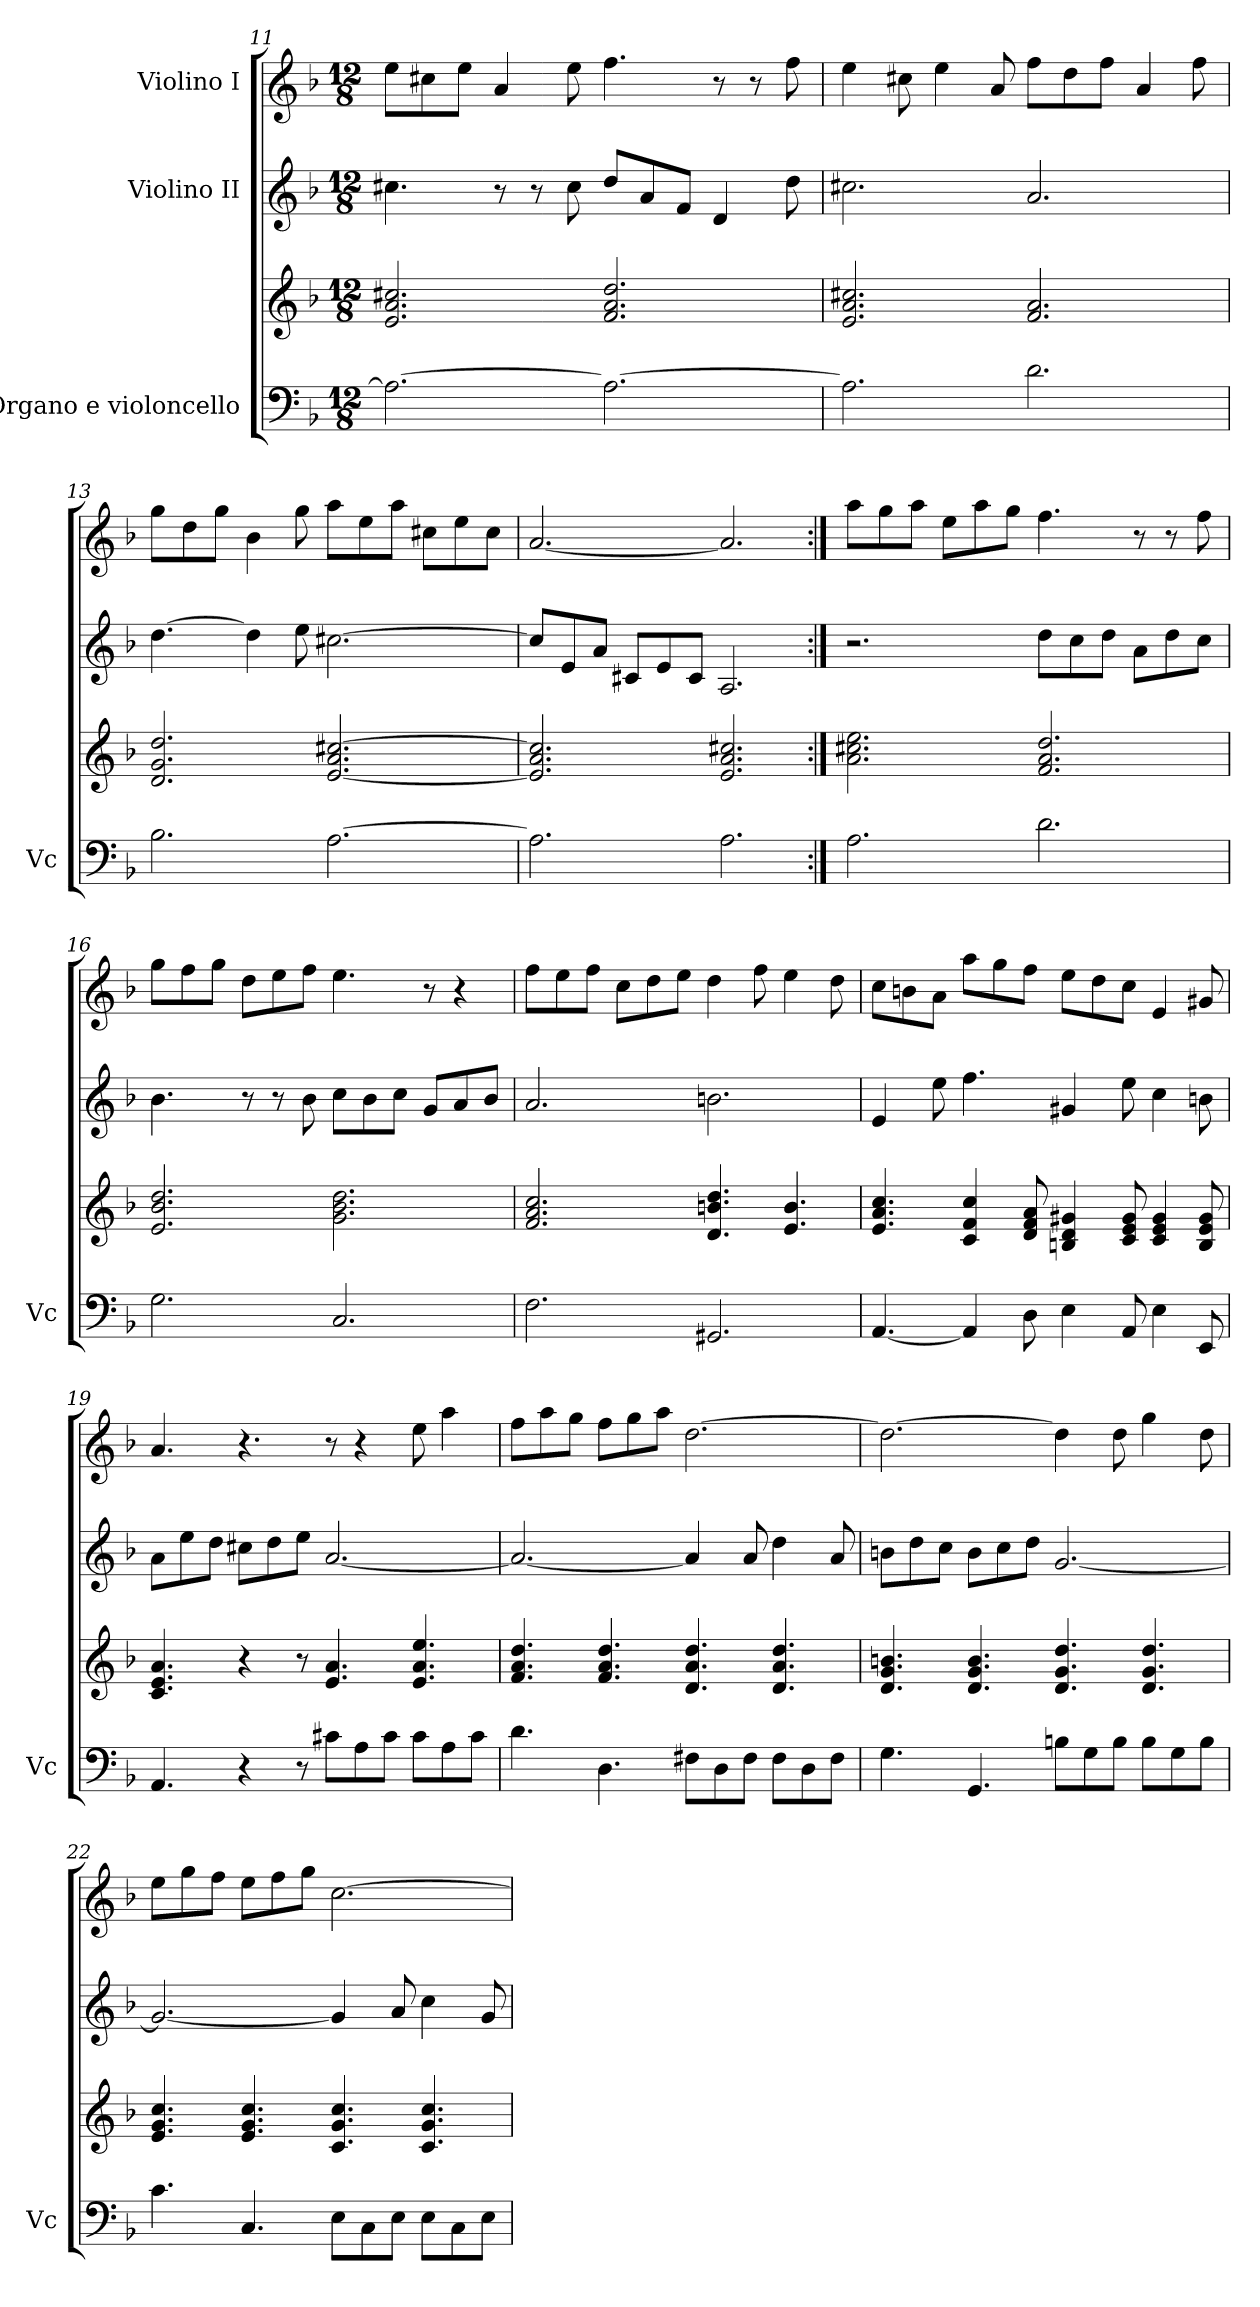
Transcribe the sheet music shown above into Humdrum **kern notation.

**kern	**kern	**kern	**kern
*part3	*part3	*part2	*part1
*staff4	*staff3	*staff2	*staff1
*I"Organo e  violoncello	*	*I"Violino II	*I"Violino I
*I'Vc	*	*	*
*clefF4	*clefG2	*clefG2	*clefG2
*k[b-]	*k[b-]	*k[b-]	*k[b-]
*M12/8	*M12/8	*M12/8	*M12/8
=11	=11	=11	=11
2.A\_	2.e/ 2.a/ 2.cc#X/	4.cc#X\	8ee\L
.	.	.	8cc#X\
.	.	.	8ee\J
.	.	8r	4a/
.	.	8r	.
.	.	8cc#\	8ee\
2.A\_	2.f/ 2.a/ 2.dd/	8dd/L	4.ff\
.	.	8a/	.
.	.	8f/J	.
.	.	4d/	8r
.	.	.	8r
.	.	8dd\	8ff\
=12	=12	=12	=12
2.A\]	2.e/ 2.a/ 2.cc#X/	2.cc#X\	4ee\
.	.	.	8cc#X\
.	.	.	4ee\
.	.	.	8a/
2.d\	2.f/ 2.a/	2.a/	8ff\L
.	.	.	8dd\
.	.	.	8ff\J
.	.	.	4a/
.	.	.	8ff\
=13	=13	=13	=13
2.B-\	2.d/ 2.g/ 2.dd/	[4.dd\	8gg\L
.	.	.	8dd\
.	.	.	8gg\J
.	.	4dd\]	4b-\
.	.	8ee\	8gg\
[2.A\	[2.e/ 2.a/ [2.cc#X/	[2.cc#X\	8aa\L
.	.	.	8ee\
.	.	.	8aa\J
.	.	.	8cc#X\L
.	.	.	8ee\
.	.	.	8cc#\J
=14	=14	=14	=14
2.A\]	2.e/] 2.a/ 2.cc#/]	8cc#/L]	[2.a/
.	.	8e/	.
.	.	8a/J	.
.	.	8c#X/L	.
.	.	8e/	.
.	.	8c#/J	.
2.A\	2.e/ 2.a/ 2.cc#X/	2.A/	2.a/]
!!LO:LB:g=z
=15:|!	=15:|!	=15:|!	=15:|!
2.A\	2.a\ 2.cc#X\ 2.ee\	2.r	8aa\L
.	.	.	8gg\
.	.	.	8aa\J
.	.	.	8ee\L
.	.	.	8aa\
.	.	.	8gg\J
2.d\	2.f/ 2.a/ 2.dd/	8dd\L	4.ff\
.	.	8cc\	.
.	.	8dd\J	.
.	.	8a\L	8r
.	.	8dd\	8r
.	.	8cc\J	8ff\
=16	=16	=16	=16
2.G\	2.e/ 2.b-/ 2.dd/	4.b-\	8gg\L
.	.	.	8ff\
.	.	.	8gg\J
.	.	8r	8dd\L
.	.	8r	8ee\
.	.	8b-\	8ff\J
2.C/	2.g\ 2.b-\ 2.dd\	8cc\L	4.ee\
.	.	8b-\	.
.	.	8cc\J	.
.	.	8g/L	8r
.	.	8a/	4r
.	.	8b-/J	.
=17	=17	=17	=17
2.F\	2.f/ 2.a/ 2.cc/	2.a/	8ff\L
.	.	.	8ee\
.	.	.	8ff\J
.	.	.	8cc\L
.	.	.	8dd\
.	.	.	8ee\J
2.GG#X/	4.d/ 4.bn/ 4.dd/	2.bn\	4dd\
.	.	.	8ff\
.	4.e/ 4.b/	.	4ee\
.	.	.	8dd\
=18	=18	=18	=18
[4.AA/	4.e/ 4.a/ 4.cc/	4e/	8cc\L
.	.	.	8bn\
.	.	8ee\	8a\J
4AA/]	4c/ 4f/ 4cc/	4.ff\	8aa\L
.	.	.	8gg\
8D\	8d/ 8f/ 8a/	.	8ff\J
4E\	4Bn/ 4d/ 4g#X/	4g#X/	8ee\L
.	.	.	8dd\
8AA/	8c/ 8e/ 8g#/	8ee\	8cc\J
4E\	4c/ 4e/ 4g#/	4cc\	4e/
8EE/	8B/ 8e/ 8g#/	8bn\	8g#X/
=19	=19	=19	=19
4.AA/	4.c/ 4.e/ 4.a/	8a\L	4.a/
.	.	8ee\	.
.	.	8dd\J	.
4r	4r	8cc#X\L	4.r
.	.	8dd\	.
8r	8r	8ee\J	.
8c#X\L	4.e/ 4.a/	[2.a/	8r
8A\	.	.	4r
8c#\J	.	.	.
8c#\L	4.e/ 4.a/ 4.ee/	.	8ee\
8A\	.	.	4aa\
8c#\J	.	.	.
!!LO:PB:g=z
=20	=20	=20	=20
4.d\	4.f/ 4.a/ 4.dd/	2.a/_	8ff\L
.	.	.	8aa\
.	.	.	8gg\J
4.D\	4.f/ 4.a/ 4.dd/	.	8ff\L
.	.	.	8gg\
.	.	.	8aa\J
8F#X\L	4.d/ 4.a/ 4.dd/	4a/]	[2.dd\
8D\	.	.	.
8F#\J	.	8a/	.
8F#\L	4.d/ 4.a/ 4.dd/	4dd\	.
8D\	.	.	.
8F#\J	.	8a/	.
=21	=21	=21	=21
4.G\	4.d/ 4.g/ 4.bn/	8bn\L	2.dd\_
.	.	8dd\	.
.	.	8cc\J	.
4.GG/	4.d/ 4.g/ 4.b/	8b\L	.
.	.	8cc\	.
.	.	8dd\J	.
8Bn\L	4.d/ 4.g/ 4.dd/	[2.g/	4dd\]
8G\	.	.	.
8B\J	.	.	8dd\
8B\L	4.d/ 4.g/ 4.dd/	.	4gg\
8G\	.	.	.
8B\J	.	.	8dd\
=22	=22	=22	=22
4.c\	4.e/ 4.g/ 4.cc/	2.g/_	8ee\L
.	.	.	8gg\
.	.	.	8ff\J
4.C/	4.e/ 4.g/ 4.cc/	.	8ee\L
.	.	.	8ff\
.	.	.	8gg\J
8E\L	4.c/ 4.g/ 4.cc/	4g/]	[2.cc\
8C\	.	.	.
8E\J	.	8a/	.
8E\L	4.c/ 4.g/ 4.cc/	4cc\	.
8C\	.	.	.
8E\J	.	8g/	.
=	=	=	=
*-	*-	*-	*-
